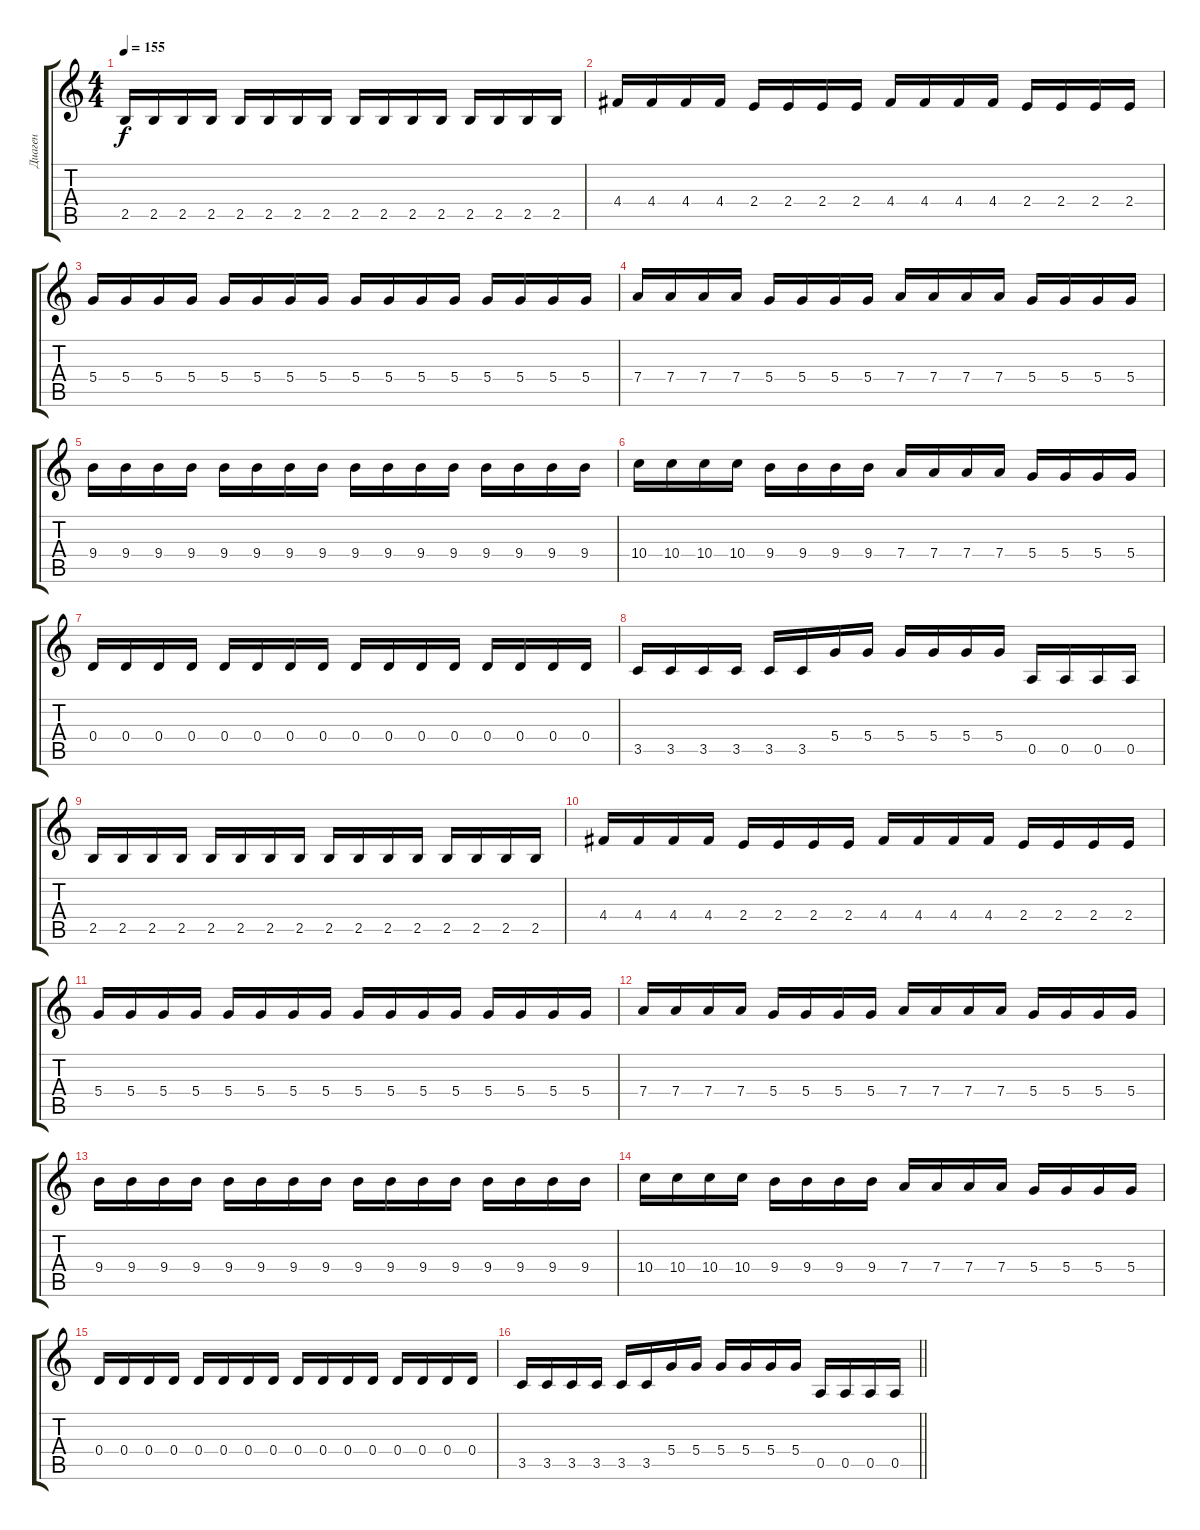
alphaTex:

\track ("Диаген" "Диаген") {instrument distortionguitar}
\staff {score tabs}
\tuning (E4 B3 G3 D3 A2 E2) {hide}
\ts (4 4)
\tempo 155
\clef g2
\ks c
2.5.16{dy f} 2.5.16 2.5.16 2.5.16 2.5.16 2.5.16 2.5.16 2.5.16 2.5.16 2.5.16 2.5.16 2.5.16 2.5.16 2.5.16 2.5.16 2.5.16 |
4.4.16 4.4.16 4.4.16 4.4.16 2.4.16 2.4.16 2.4.16 2.4.16 4.4.16 4.4.16 4.4.16 4.4.16 2.4.16 2.4.16 2.4.16 2.4.16 |
5.4.16 5.4.16 5.4.16 5.4.16 5.4.16 5.4.16 5.4.16 5.4.16 5.4.16 5.4.16 5.4.16 5.4.16 5.4.16 5.4.16 5.4.16 5.4.16 |
7.4.16 7.4.16 7.4.16 7.4.16 5.4.16 5.4.16 5.4.16 5.4.16 7.4.16 7.4.16 7.4.16 7.4.16 5.4.16 5.4.16 5.4.16 5.4.16 |
9.4.16 9.4.16 9.4.16 9.4.16 9.4.16 9.4.16 9.4.16 9.4.16 9.4.16 9.4.16 9.4.16 9.4.16 9.4.16 9.4.16 9.4.16 9.4.16 |
10.4.16 10.4.16 10.4.16 10.4.16 9.4.16 9.4.16 9.4.16 9.4.16 7.4.16 7.4.16 7.4.16 7.4.16 5.4.16 5.4.16 5.4.16 5.4.16 |
0.4.16 0.4.16 0.4.16 0.4.16 0.4.16 0.4.16 0.4.16 0.4.16 0.4.16 0.4.16 0.4.16 0.4.16 0.4.16 0.4.16 0.4.16 0.4.16 |
3.5.16 3.5.16 3.5.16 3.5.16 3.5.16 3.5.16 5.4.16 5.4.16 5.4.16 5.4.16 5.4.16 5.4.16 0.5.16 0.5.16 0.5.16 0.5.16 |
2.5.16 2.5.16 2.5.16 2.5.16 2.5.16 2.5.16 2.5.16 2.5.16 2.5.16 2.5.16 2.5.16 2.5.16 2.5.16 2.5.16 2.5.16 2.5.16 |
4.4.16 4.4.16 4.4.16 4.4.16 2.4.16 2.4.16 2.4.16 2.4.16 4.4.16 4.4.16 4.4.16 4.4.16 2.4.16 2.4.16 2.4.16 2.4.16 |
5.4.16 5.4.16 5.4.16 5.4.16 5.4.16 5.4.16 5.4.16 5.4.16 5.4.16 5.4.16 5.4.16 5.4.16 5.4.16 5.4.16 5.4.16 5.4.16 |
7.4.16 7.4.16 7.4.16 7.4.16 5.4.16 5.4.16 5.4.16 5.4.16 7.4.16 7.4.16 7.4.16 7.4.16 5.4.16 5.4.16 5.4.16 5.4.16 |
9.4.16 9.4.16 9.4.16 9.4.16 9.4.16 9.4.16 9.4.16 9.4.16 9.4.16 9.4.16 9.4.16 9.4.16 9.4.16 9.4.16 9.4.16 9.4.16 |
10.4.16 10.4.16 10.4.16 10.4.16 9.4.16 9.4.16 9.4.16 9.4.16 7.4.16 7.4.16 7.4.16 7.4.16 5.4.16 5.4.16 5.4.16 5.4.16 |
0.4.16 0.4.16 0.4.16 0.4.16 0.4.16 0.4.16 0.4.16 0.4.16 0.4.16 0.4.16 0.4.16 0.4.16 0.4.16 0.4.16 0.4.16 0.4.16 |
\barLineRight lightlight
3.5.16 3.5.16 3.5.16 3.5.16 3.5.16 3.5.16 5.4.16 5.4.16 5.4.16 5.4.16 5.4.16 5.4.16 0.5.16 0.5.16 0.5.16 0.5.16
